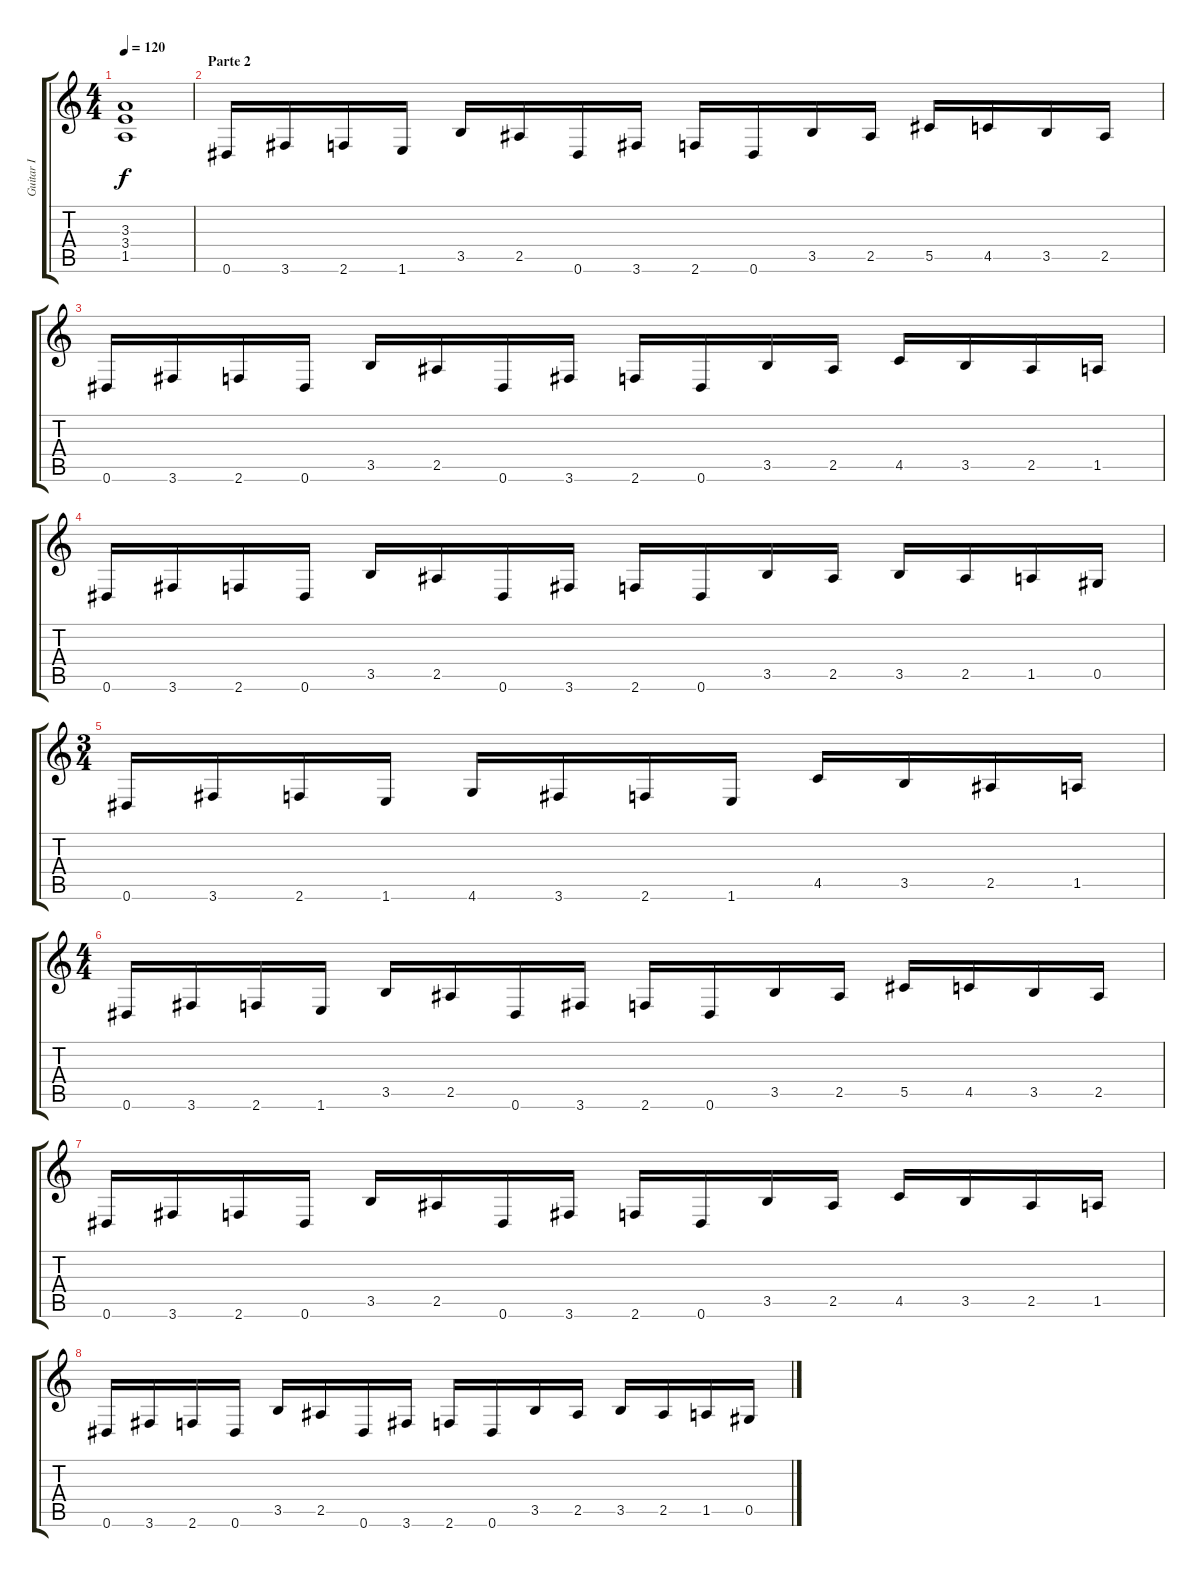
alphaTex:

\track ("Guitar I" "Guitar I") {instrument distortionguitar}
\staff {score tabs}
\tuning (Eb4 Bb3 Gb3 Db3 Ab2 Eb2) {hide}
\ts (4 4)
\tempo 120
\clef g2
\ks c
(3.3 3.4 1.5).1{dy f} |
\section ("" "Parte 2")
0.6.16 3.6.16 2.6.16 1.6.16 3.5.16 2.5.16 0.6.16 3.6.16 2.6.16 0.6.16 3.5.16 2.5.16 5.5.16 4.5.16 3.5.16 2.5.16 |
0.6.16 3.6.16 2.6.16 0.6.16 3.5.16 2.5.16 0.6.16 3.6.16 2.6.16 0.6.16 3.5.16 2.5.16 4.5.16 3.5.16 2.5.16 1.5.16 |
0.6.16 3.6.16 2.6.16 0.6.16 3.5.16 2.5.16 0.6.16 3.6.16 2.6.16 0.6.16 3.5.16 2.5.16 3.5.16 2.5.16 1.5.16 0.5.16 |
\ts (3 4)
0.6.16 3.6.16 2.6.16 1.6.16 4.6.16 3.6.16 2.6.16 1.6.16 4.5.16 3.5.16 2.5.16 1.5.16 |
\ts (4 4)
0.6.16 3.6.16 2.6.16 1.6.16 3.5.16 2.5.16 0.6.16 3.6.16 2.6.16 0.6.16 3.5.16 2.5.16 5.5.16 4.5.16 3.5.16 2.5.16 |
0.6.16 3.6.16 2.6.16 0.6.16 3.5.16 2.5.16 0.6.16 3.6.16 2.6.16 0.6.16 3.5.16 2.5.16 4.5.16 3.5.16 2.5.16 1.5.16 |
0.6.16 3.6.16 2.6.16 0.6.16 3.5.16 2.5.16 0.6.16 3.6.16 2.6.16 0.6.16 3.5.16 2.5.16 3.5.16 2.5.16 1.5.16 0.5.16
